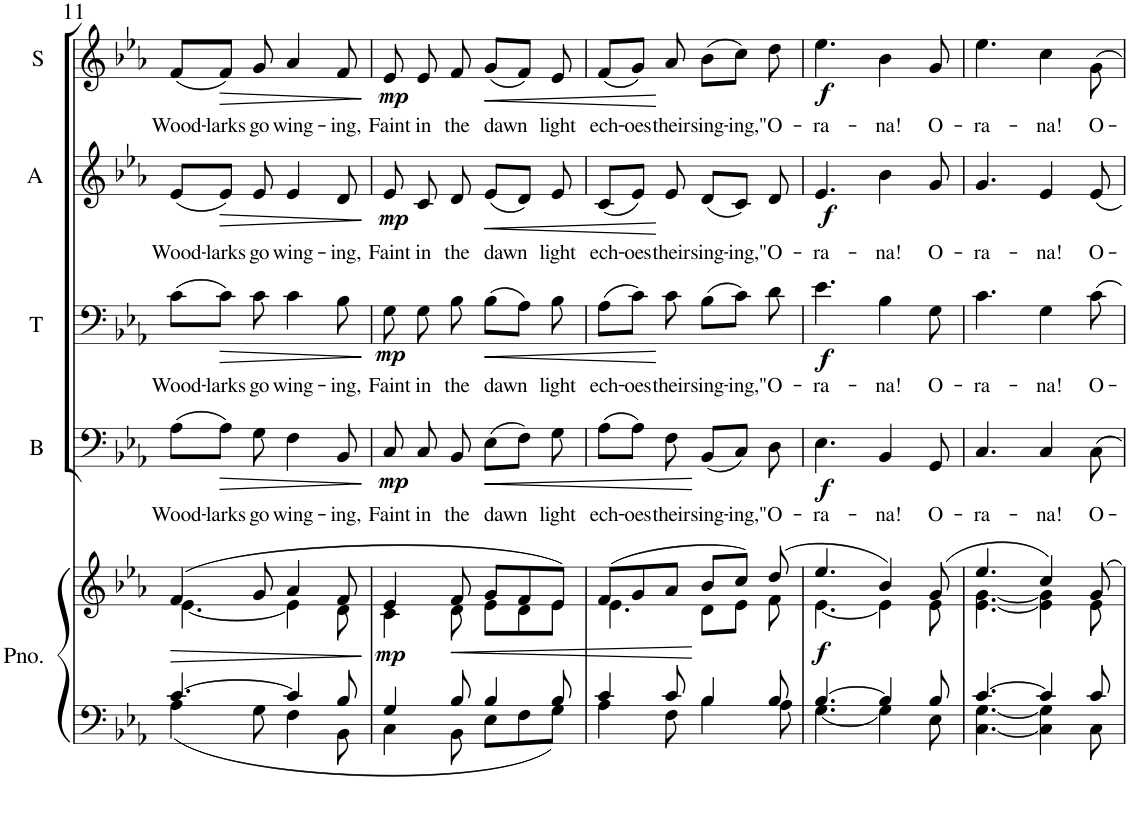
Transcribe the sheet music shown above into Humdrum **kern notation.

**kern	**kern	**dynam	**kern	**text	**dynam	**kern	**text	**dynam	**kern	**text	**dynam	**kern	**text	**dynam
*part5	*part5	*part5	*part4	*part4	*part4	*part3	*part3	*part3	*part2	*part2	*part2	*part1	*part1	*part1
*staff6	*staff5	*staff5/6	*staff4	*staff4	*staff4	*staff3	*staff3	*staff3	*staff2	*staff2	*staff2	*staff1	*staff1	*staff1
*I"Piano	*	*	*I"Bass	*	*	*I"Tenor	*	*	*I"Alto	*	*	*I"Soprano	*	*
*I'Pno.	*	*	*I'B	*	*	*I'T	*	*	*I'A	*	*	*I'S	*	*
!!LO:PB:g=z
*clefF4	*clefG2	*	*clefF4	*	*	*clefF4	*	*	*clefG2	*	*	*clefG2	*	*
*k[b-e-a-]	*k[b-e-a-]	*	*k[b-e-a-]	*	*	*k[b-e-a-]	*	*	*k[b-e-a-]	*	*	*k[b-e-a-]	*	*
*M6/8	*M6/8	*	*M6/8	*	*	*M6/8	*	*	*M6/8	*	*	*M6/8	*	*
=11	=11	=11	=11	=11	=11	=11	=11	=11	=11	=11	=11	=11	=11	=11
*^	*	*	*	*	*	*	*	*	*	*	*	*	*	*
!	!	!	!LO:HP:b	!	!LO:LY:b	!	!	!LO:LY:b	!	!	!LO:LY:b	!	!	!LO:LY:b	!
*	*	*^	*	*	*	*	*	*	*	*	*	*	*	*	*
[4.c/	4A-\	(4f/	[4.e-\	>	(8A-\L	Wood-	.	(8c\L	Wood-	.	(8e-/L	Wood-	.	(8f/L	Wood-	.
!	!	!	!	!	!	!LO:LY:b	!LO:HP:b	!	!LO:LY:b	!LO:HP:b	!	!LO:LY:b	!LO:HP:b	!	!LO:LY:b	!LO:HP:b
.	.	.	.	.	8A-\J)	-larks	>	8c\J)	-larks	>	8e-/J)	-larks	>	8f/J)	-larks	>
!	!	!	!	!	!	!LO:LY:b	!	!	!LO:LY:b	!	!	!LO:LY:b	!	!	!LO:LY:b	!
.	8G\	8g/	.	.	8G\	go	.	8c\	go	.	8e-/	go	.	8g/	go	.
!	!	!	!	!	!	!LO:LY:b	!	!	!LO:LY:b	!	!	!LO:LY:b	!	!	!LO:LY:b	!
4c/]	4F\	4a-/	4e-\]	.	4F\	wing-	.	4c\	wing-	.	4e-/	wing-	.	4a-/	wing-	.
!	!	!	!	!	!	!LO:LY:b	!	!	!LO:LY:b	!	!	!LO:LY:b	!	!	!LO:LY:b	!
8B-/	8BB-\	8f/	8d\	.	8BB-/	-ing,	.	8B-\	-ing,	.	8d/	-ing,	.	8f/	-ing,	.
*v	*v	*	*	*	*	*	*	*	*	*	*	*	*	*	*	*
*	*v	*v	*	*	*	*	*	*	*	*	*	*	*	*	*
.	.	]	.	.	]	.	.	]	.	.	]	.	.	]
=12	=12	=12	=12	=12	=12	=12	=12	=12	=12	=12	=12	=12	=12	=12
*^	*^	*	*	*	*	*	*	*	*	*	*	*	*	*
!	!	!	!	!LO:DY:b	!	!LO:LY:b	!LO:DY:b	!	!LO:LY:b	!LO:DY:b	!	!LO:LY:b	!LO:DY:b	!	!LO:LY:b	!LO:DY:b
4G/	4C\	4e-/	4c\	mp	8C/	Faint	mp	8G\	Faint	mp	8e-/	Faint	mp	8e-/	Faint	mp
!	!	!	!	!	!	!LO:LY:b	!	!	!LO:LY:b	!	!	!LO:LY:b	!	!	!LO:LY:b	!
.	.	.	.	.	8C/	in	.	8G\	in	.	8c/	in	.	8e-/	in	.
!	!	!	!	!LO:HP:b	!	!LO:LY:b	!	!	!LO:LY:b	!	!	!LO:LY:b	!	!	!LO:LY:b	!
8B-/	8BB-\	8f/	8d\	<	8BB-/	the	.	8B-\	the	.	8d/	the	.	8f/	the	.
!	!	!	!	!	!	!LO:LY:b	!LO:HP:b	!	!LO:LY:b	!LO:HP:b	!	!LO:LY:b	!LO:HP:b	!	!LO:LY:b	!LO:HP:b
4B-/	8E-\L	8g/L	8e-\L	.	(8E-\L	dawn	<	(8B-\L	dawn	<	(8e-/L	dawn	<	(8g/L	dawn	<
.	8F\	8f/	8d\	.	8F\J)	.	.	8A-\J)	.	.	8d/J)	.	.	8f/J)	.	.
!	!	!	!	!	!	!LO:LY:b	!	!	!LO:LY:b	!	!	!LO:LY:b	!	!	!LO:LY:b	!
8B-/	8G\J	8e-/J)	8e-\J	.	8G\	light	.	8B-\	light	.	8e-/	light	.	8e-/	light	.
=13	=13	=13	=13	=13	=13	=13	=13	=13	=13	=13	=13	=13	=13	=13	=13	=13
!	!	!	!	!	!	!LO:LY:b	!	!	!LO:LY:b	!	!	!LO:LY:b	!	!	!LO:LY:b	!
4c/	4A-\	(8f/L	4.e-\	.	(8A-\L	ech-	.	(8A-\L	ech-	.	(8c/L	ech-	.	(8f/L	ech-	.
!	!	!	!	!	!	!LO:LY:b	!	!	!LO:LY:b	!	!	!LO:LY:b	!	!	!LO:LY:b	!
.	.	8g/	.	.	8A-\J)	-oes	.	8c\J)	-oes	.	8e-/J)	-oes	.	8g/J)	-oes	.
!	!	!	!	!	!	!LO:LY:b	!	!	!LO:LY:b	!	!	!LO:LY:b	!	!	!LO:LY:b	!
8c/	8F\	8a-/J	.	.	8F\	their	.	8c\	their	[	8e-/	their	[	8a-/	their	[
!	!	!	!	!	!	!LO:LY:b	!	!	!LO:LY:b	!	!	!LO:LY:b	!	!	!LO:LY:b	!
4B-/	4B-\	8b-/L	8d\L	[	(8BB-/L	sing-	[	(8B-\L	sing-	.	(8d/L	sing-	.	(8b-\L	sing-	.
!	!	!	!	!	!	!LO:LY:b	!	!	!LO:LY:b	!	!	!LO:LY:b	!	!	!LO:LY:b	!
.	.	8cc/J)	8e-\J	.	8C/J)	-ing,	.	8c\J)	-ing,	.	8c/J)	-ing,	.	8cc\J)	-ing,	.
!	!	!	!	!	!	!LO:LY:b	!	!	!LO:LY:b	!	!	!LO:LY:b	!	!	!LO:LY:b	!
8B-/	8A-\	(8dd/	8f\	.	8D\	"O-	.	8d\	"O-	.	8d/	"O-	.	8dd\	"O-	.
=14	=14	=14	=14	=14	=14	=14	=14	=14	=14	=14	=14	=14	=14	=14	=14	=14
!	!	!	!	!LO:DY:b	!	!LO:LY:b	!LO:DY:b	!	!LO:LY:b	!LO:DY:b	!	!LO:LY:b	!LO:DY:b	!	!LO:LY:b	!LO:DY:b
[4.B-/	[4.G\	4.ee-/	[4.e-\	f	4.E-\	-ra-	f	4.e-\	-ra-	f	4.e-/	-ra-	f	4.ee-\	-ra-	f
!	!	!	!	!	!	!LO:LY:b	!	!	!LO:LY:b	!	!	!LO:LY:b	!	!	!LO:LY:b	!
4B-/]	4G\]	4b-/)	4e-\]	.	4BB-/	-na!	.	4B-\	-na!	.	4b-\	-na!	.	4b-\	-na!	.
!	!	!	!	!	!	!LO:LY:b	!	!	!LO:LY:b	!	!	!LO:LY:b	!	!	!LO:LY:b	!
8B-/	8E-\	(8g/	8e-\	.	8GG/	O-	.	8G\	O-	.	8g/	O-	.	8g/	O-	.
=15	=15	=15	=15	=15	=15	=15	=15	=15	=15	=15	=15	=15	=15	=15	=15	=15
!	!	!	!	!	!	!LO:LY:b	!	!	!LO:LY:b	!	!	!LO:LY:b	!	!	!LO:LY:b	!
[4.c/	[4.C\ [4.G\	4.ee-/	[4.e-\ [4.g\	.	4.C/	-ra-	.	4.c\	-ra-	.	4.g/	-ra-	.	4.ee-\	-ra-	.
!	!	!	!	!	!	!LO:LY:b	!	!	!LO:LY:b	!	!	!LO:LY:b	!	!	!LO:LY:b	!
4c/]	4C\] 4G\]	4cc/)	4e-\] 4g\]	.	4C/	-na!	.	4G\	-na!	.	4e-/	-na!	.	4cc\	-na!	.
!	!	!	!	!	!	!LO:LY:b	!	!	!LO:LY:b	!	!	!LO:LY:b	!	!	!LO:LY:b	!
8c/	8C\	8g/	8e-\	.	8C\	O-	.	8c\	O-	.	8e-/	O-	.	8g\	O-	.
*v	*v	*	*	*	*	*	*	*	*	*	*	*	*	*	*	*
*	*v	*v	*	*	*	*	*	*	*	*	*	*	*	*	*
=	=	=	=	=	=	=	=	=	=	=	=	=	=	=
*-	*-	*-	*-	*-	*-	*-	*-	*-	*-	*-	*-	*-	*-	*-
